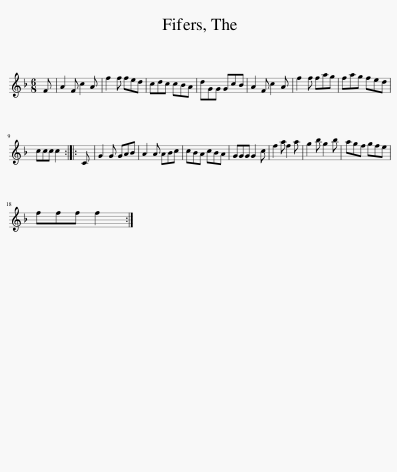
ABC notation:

X:1
L:1/8
M:6/8
I:linebreak $
K:F
V:1 treble
V:1
 F | A2 F c2 A | f2 f fed | cdc cBA | dGG GcB | %5
 A2 F c2 A | f2 f fag | fag fed |$ ccc c2 :: C | %10
 G2 G GAB | A2 A ABc | cBA cBA | GGG G2 c | f2 a f2 a | %15
 g2 b g2 b | agf gfe |$ fff f2 :| %18
